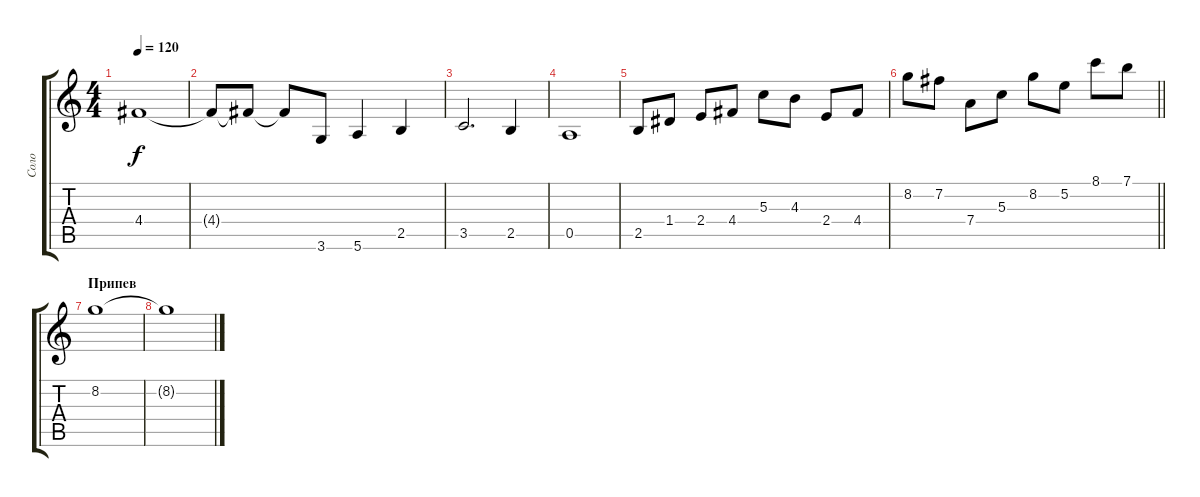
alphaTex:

\track ("Соло" "Соло") {instrument electricguitarjazz}
\staff {score tabs}
\tuning (E4 B3 G3 D3 A2 E2) {hide}
\ts (4 4)
\tempo 120
\clef g2
\ks c
4.4.1{dy f} |
4.4{t}.8 4.4{t}.8 4.4{t}.8 3.6.8 5.6.4 2.5.4 |
3.5.2{d} 2.5.4 |
0.5.1 |
2.5.8 1.4.8 2.4.8 4.4.8 5.3.8 4.3.8 2.4.8 4.4.8 |
\barLineRight lightlight
8.2.8 7.2.8 7.4.8 5.3.8 8.2.8 5.2.8 8.1.8 7.1.8 |
\section ("" "Припев")
8.2.1{volume 0} |
8.2{t}.1
